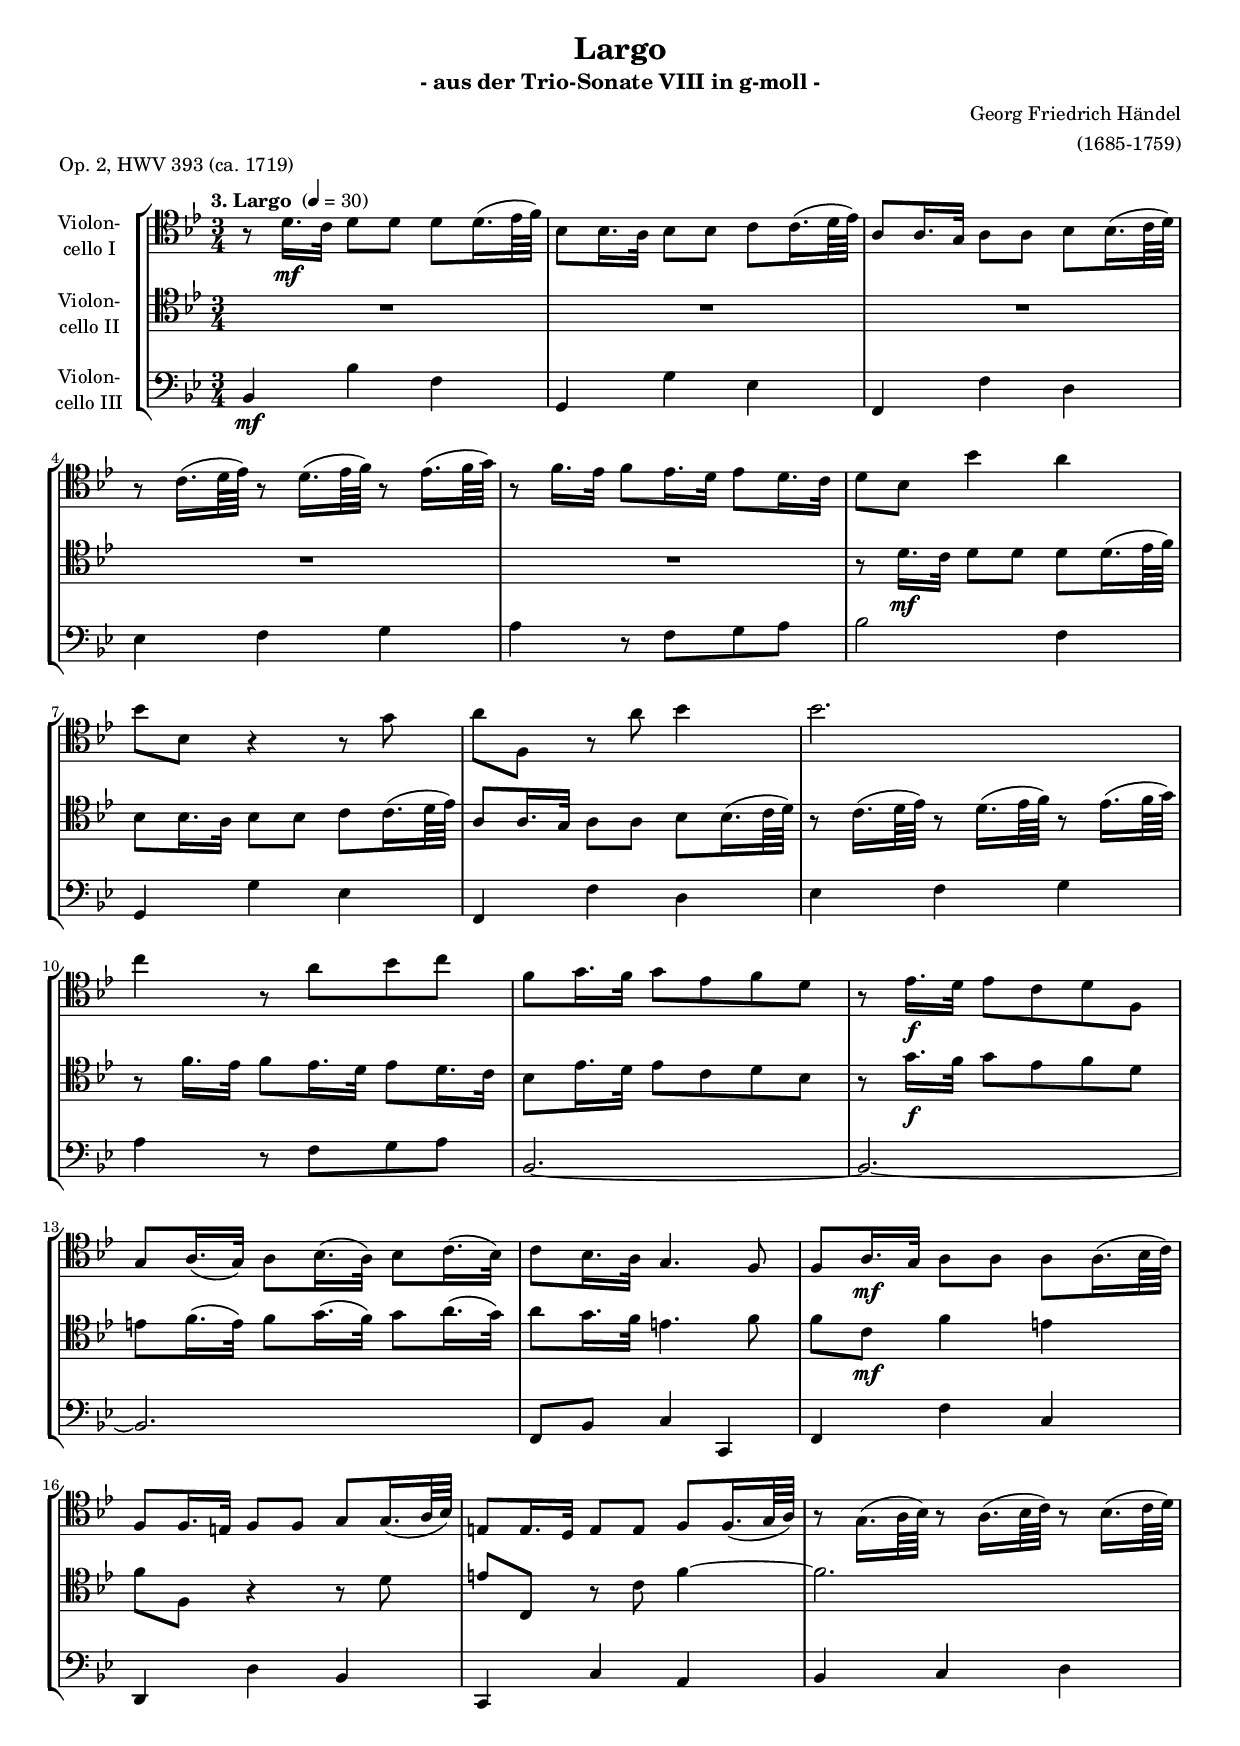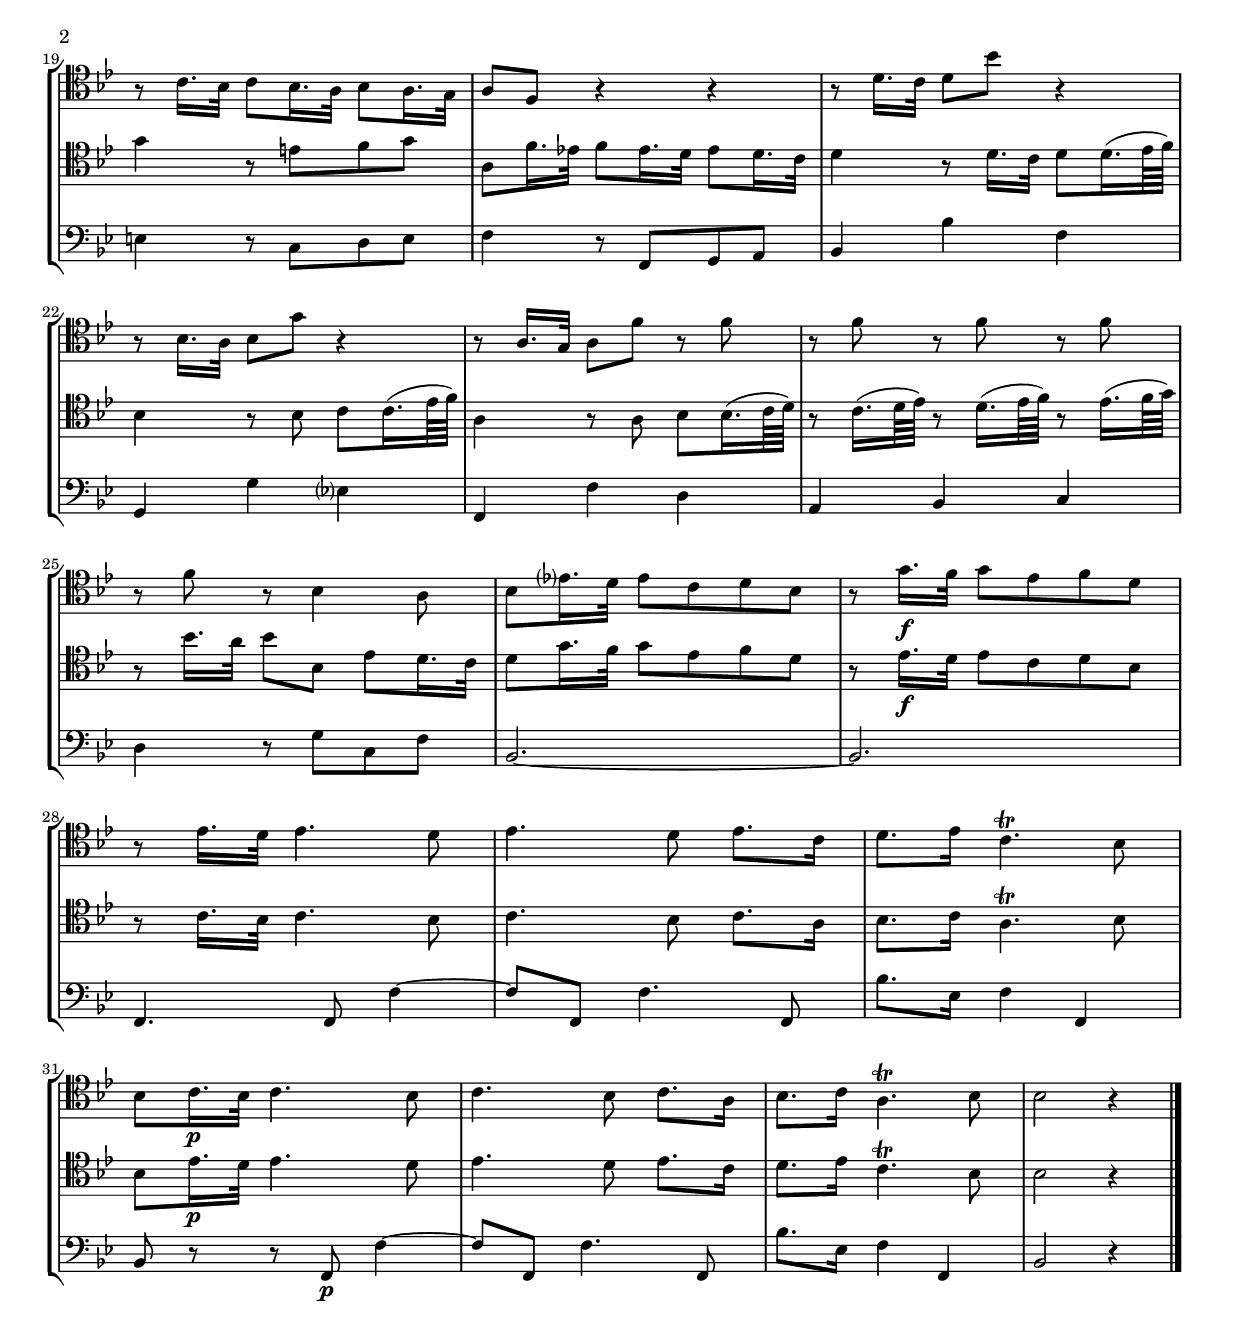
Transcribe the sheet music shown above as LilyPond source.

\version "2.14.2"
\include "deutsch.ly"

#(set-global-staff-size 16.72)

\header {
  title        = "Largo"
  subtitle     = "- aus der Trio-Sonate VIII in g-moll -"
  composer     = "Georg Friedrich Händel"
  arranger     = "(1685-1759)"
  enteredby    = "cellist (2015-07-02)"
  piece        = "Op. 2, HWV 393 (ca. 1719)"
}

voiceconsts = {
 \key g \minor
 \time 3/4
 \clef "tenor"
% \numericTimeSignature
 \compressFullBarRests
 \tempo "3. Largo " 4=30
}

%minstr = "harpsichord"
mihi = "string ensemble 1"
%minstr = "accordion"
milo = "drawbar organ"

va = \relative c' {
  \voiceconsts

  r8 d16.\mf c32 d8 d d d16.( es64 f)
  b,8 b16. a32 b8 b c c16.( d64 es)
  a,8 a16. g32 a8 a b b16.( c64 d)
  r8 c16.( d64 es) r8 d16.( es64 f) r8 es16.( f64 g)

  r8 f16. es32 f8 es16. d32 es8 d16. c32
  d8 b b'4 a
  b8 b, r4 r8 g'
  a f, r a' b4

  b2.
  c4 r8 a b c
  f, g16. f32 g8 es f d
  r es16.\f d32 es8 c d f,

  g a16.( g32) a8 b16.( a32) b8 c16.( b32)
  c8 b16. a32 g4. f8
  f a16.\mf g32 a8 a a a16.( b64 c)
  f,8 f16. e32 f8 f g g16.( a64 b)

  e,8 e16. d32 e8 e f f16.( g64 a)
  r8 g16.( a64 b) r8 a16.( b64 c) r8 b16.( c64 d)
  r8 c16. b32 c8 b16. a32 b8 a16. g32

  a8 f r4 r
  r8 d'16. c32 d8 b' r4
  r8 b,16. a32 b8 g' r4
  r8 a,16. g32 a8 f' r f

  r f r f r f
  r f r b,4 a8
  b es?16. d32 es8 c d b

  r g'16.\f f32 g8 es f d
  r es16. d32 es4. d8
  es4. d8 es8. c16
  d8. es16 c4.\trill b8

  b c16.\p b32 c4. b8
  c4. b8 c8. a16
  b8. c16 a4.\trill b8
  b2 r4 \bar "|."
}

vb = \relative c' {
  \voiceconsts

  R2.*5
  r8 d16.\mf c32 d8 d d d16.( es64 f)
  b,8 b16. a32 b8 b c c16.( d64 es)
  a,8 a16. g32 a8 a b b16.( c64 d)
  
  r8 c16.( d64 es) r8 d16.( es64 f) r8 es16.( f64 g)
  r8 f16. es32 f8 es16. d32 es8 d16. c32
  b8 es16. d32 es8 c d b
  r g'16.\f f32 g8 es f d

  e f16.( e32) f8 g16.( f32) g8 a16.( g32)
  a8 g16. f32 e4. f8
  f c\mf f4 e
  f8 f, r4 r8 d'

  e c, r c' f4~
  f2.
  g4 r8 e f g

  a, f'16. es!32 f8 es16. d32 es8 d16. c32
  d4 r8 d16. c32 d8 d16.( es64 f)
  b,4 r8 b c c16.( es64 f)
  a,4 r8 a b b16.( c64 d)

  r8 c16.( d64 es) r8 d16.( es64 f) r8 es16.( f64 g)
  r8 b16. a32 b8 b, es d16. c32
  d8 g16. f32 g8 es f d

  r es16.\f d32 es8 c d b
  r c16. b32 c4. b8
  c4. b8 c8. a16
  b8. c16 a4.\trill b8

  b es16.\p d32 es4. d8
  es4. d8 es8. c16
  d8. es16 c4.\trill b8
  b2 r4 \bar "|."
}

vc = \relative c {
  \voiceconsts
  \clef "bass"

  b4\mf b' f
  g, g' es
  f, f' d
  es f g

  a r8 f g a
  b2 f4
  g, g' es
  f, f' d

  es f g
  a r8 f g a
  b,2.~
  b~

  b
  f8 b c4 c,
  f f' c
  d, d' b

  c, c' a
  b c d
  e r8 c d e

  f4 r8 f, g a
  b4 b' f
  g, g' es?
  f, f' d

  a b c
  d r8 g c, f
  b,2.~

  b
  f4. f8 f'4~
  f8 f, f'4. f,8
  b'8. es,16 f4 f,

  b8 r r f\p f'4~
  f8 f, f'4. f,8
  b'8. es,16 f4 f,
  b2 r4 \bar "|."
}


music = \new StaffGroup <<
      \new Staff {
	\set Staff.midiInstrument = \mihi
	\set Staff.instrumentName = \markup \center-column { "Violon-" "cello I" }
	\transpose g g { \va }
      }

      \new Staff {
	\set Staff.midiInstrument = \mihi
	\set Staff.instrumentName = \markup \center-column { "Violon-" "cello II" }
	\transpose g g { \vb }
      }

      \new Staff {
	\set Staff.midiInstrument = \milo
	\set Staff.instrumentName = \markup \center-column { "Violon-" "cello III" }
	\transpose g g { \vc }
      }
>>

\book {
  \score {
    \music
    \layout {}
  }

  \score {
    \unfoldRepeats \music

    \midi {
      \context {
        \Score
      }
    }
  }
}
